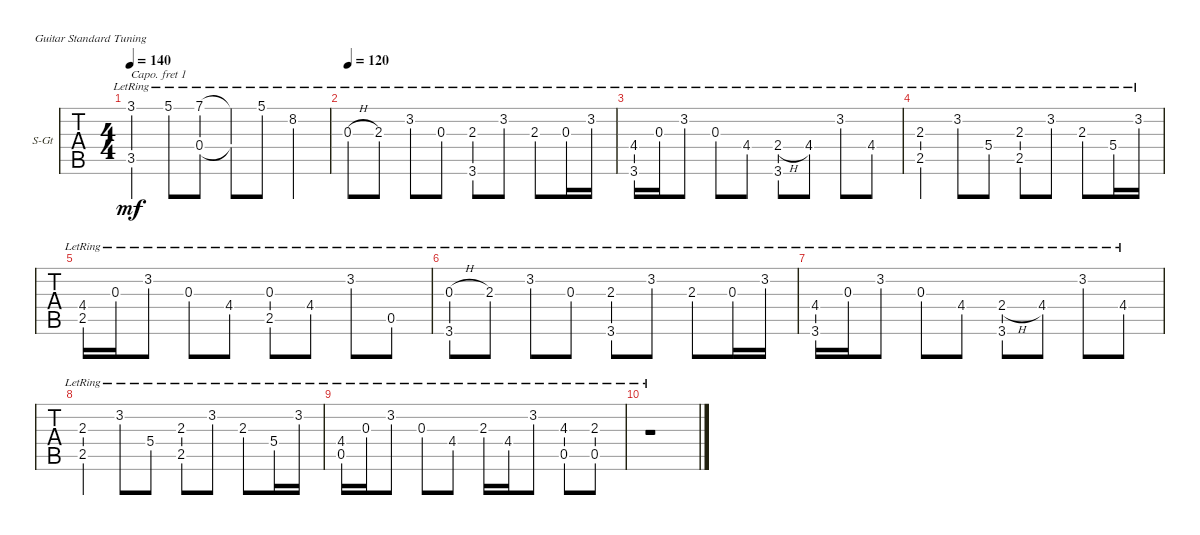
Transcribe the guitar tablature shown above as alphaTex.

\defaultSystemsLayout 4
\bracketExtendMode groupsimilarinstruments
\firstSystemTrackNameOrientation horizontal
\otherSystemsTrackNameOrientation horizontal
\track ("Steel Guitar" "S-Gt") {instrument acousticguitarsteel}
\staff {tabs}
\capo 1
\tuning (E4 B3 G3 D3 A2 E2)
\ts (4 4)
\tempo 140
\clef g2
\ks d
(3.1{lr} 3.5{lr}).4{dy mf} 5.1{lr}.8 (7.1{lr} 0.4{lr}).8 (0.4{lr t} 7.1{lr t}).8 5.1{lr}.8 8.2{lr}.4 |
\tempo (120 0.00625)
0.3{h lr}.8 2.3{lr}.8 3.2{lr}.8 0.3{lr}.8 (2.3{lr} 3.6{lr}).8 3.2{lr}.8 2.3{lr}.8 0.3{lr}.16 3.2{lr}.16 |
(4.4{lr} 3.6{lr}).16 0.3{lr}.16 3.2{lr}.8 0.3{lr}.8 4.4{lr}.8 (2.4{h lr} 3.6{lr}).8 4.4{lr}.8 3.2{lr}.8 4.4{lr}.8 |
(2.5{lr} 2.3{lr}).4 3.2{lr}.8 5.4{lr}.8 (2.5{lr} 2.3{lr}).8 3.2{lr}.8 2.3{lr}.8 5.4{lr}.16 3.2{lr}.16 |
(4.4{lr} 2.5{lr}).16 0.3{lr}.16 3.2{lr}.8 0.3{lr}.8 4.4{lr}.8 (2.5{lr} 0.3{lr}).8 4.4{lr}.8 3.2{lr}.8 0.5{lr}.8 |
(3.6{lr} 0.3{h lr}).8 2.3{lr}.8 3.2{lr}.8 0.3{lr}.8 (2.3{lr} 3.6{lr}).8 3.2{lr}.8 2.3{lr}.8 0.3{lr}.16 3.2{lr}.16 |
(4.4{lr} 3.6{lr}).16 0.3{lr}.16 3.2{lr}.8 0.3{lr}.8 4.4{lr}.8 (2.4{h lr} 3.6{lr}).8 4.4{lr}.8 3.2{lr}.8 4.4{lr}.8 |
(2.3{lr} 2.5{lr}).4 3.2{lr}.8 5.4{lr}.8 (2.3{lr} 2.5{lr}).8 3.2{lr}.8 2.3{lr}.8 5.4{lr}.16 3.2{lr}.16 |
(4.4{lr} 0.5{lr}).16 0.3{lr}.16 3.2{lr}.8 0.3{lr}.8 4.4{lr}.8 2.3{lr}.16 4.4{lr}.16 3.2{lr}.8 (4.3{lr} 0.5{lr}).8 (0.5{lr} 2.3{lr}).8 |
r.1
